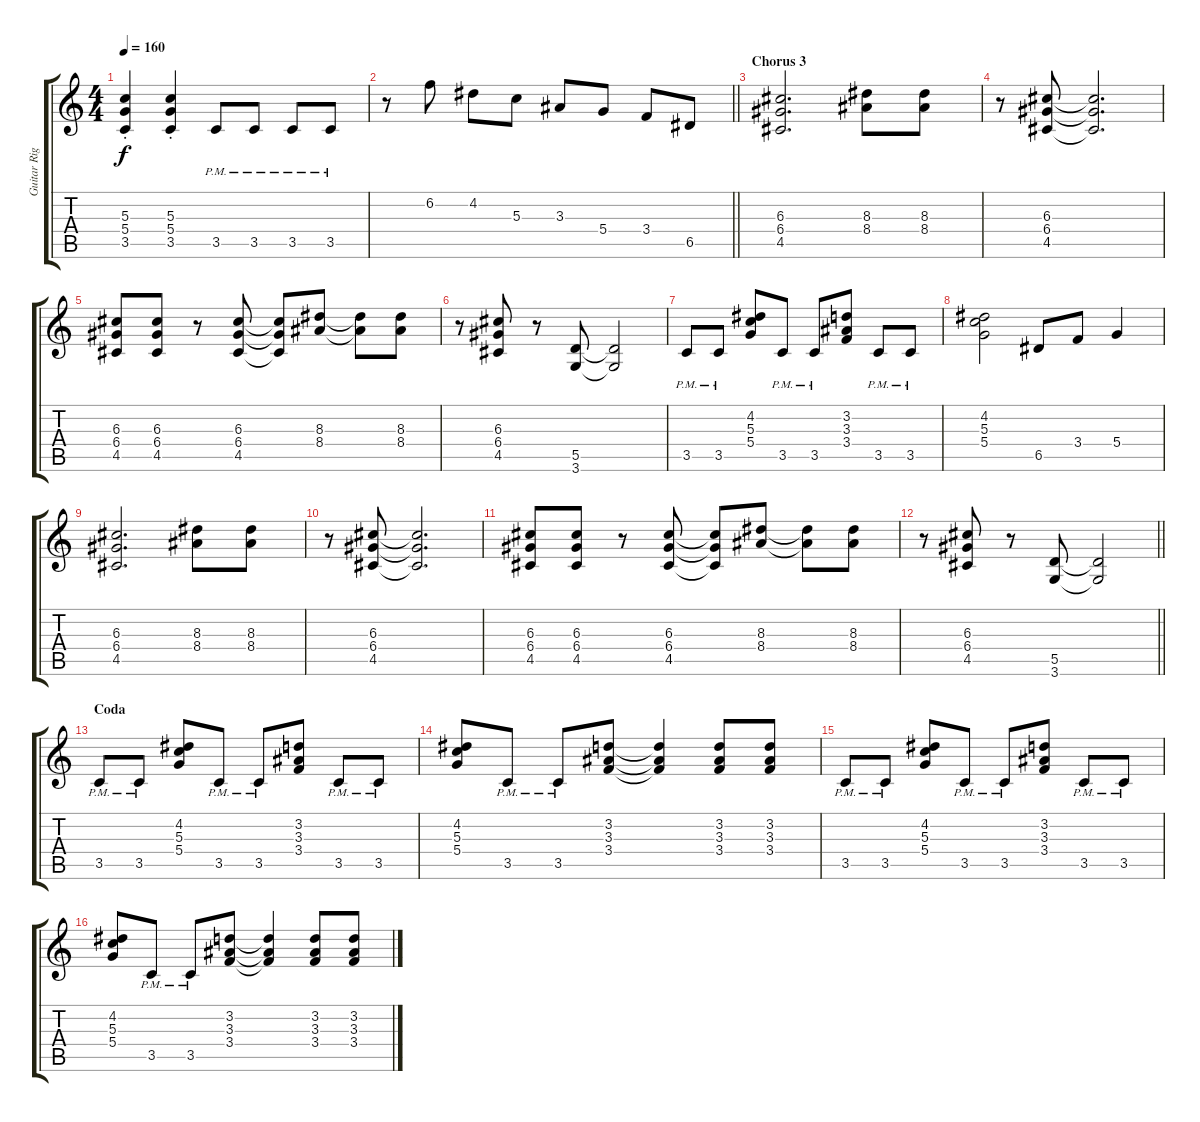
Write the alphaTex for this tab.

\track ("Guitar Right" "Guitar Rig") {instrument overdrivenguitar}
\staff {score tabs}
\tuning (E4 B3 G3 D3 A2 E2) {hide}
\ts (4 4)
\tempo 160
\clef g2
\ks c
(5.3{st} 5.4{st} 3.5{st}).4{dy f} (5.3{st} 5.4{st} 3.5{st}).4 3.5{pm}.8 3.5{pm}.8 3.5{pm}.8 3.5{pm}.8 |
\barLineRight lightlight
r.8 6.2.8 4.2.8 5.3.8 3.3.8 5.4.8 3.4.8 6.5.8 |
\section ("" "Chorus 3")
(6.3 6.4 4.5).2{d} (8.3 8.4).8 (8.3 8.4).8 |
r.8 (6.3 6.4 4.5).8 (6.3{t} 6.4{t} 4.5{t}).2{d} |
(6.3 6.4 4.5).8 (6.3 6.4 4.5).8 r.8 (6.3 6.4 4.5).8 (6.3{t} 6.4{t} 4.5{t}).8 (8.3 8.4).8 (8.3{t} 8.4{t}).8 (8.3 8.4).8 |
r.8 (6.3 6.4 4.5).8 r.8 (5.5 3.6).8 (5.5{t} 3.6{t}).2 |
3.5{pm}.8 3.5{pm}.8 (4.2 5.3 5.4).8 3.5{pm}.8 3.5{pm}.8 (3.2 3.3 3.4).8 3.5{pm}.8 3.5{pm}.8 |
(4.2 5.3 5.4).2 6.5.8 3.4.8 5.4.4 |
(6.3 6.4 4.5).2{d} (8.3 8.4).8 (8.3 8.4).8 |
r.8 (6.3 6.4 4.5).8 (6.3{t} 6.4{t} 4.5{t}).2{d} |
(6.3 6.4 4.5).8 (6.3 6.4 4.5).8 r.8 (6.3 6.4 4.5).8 (6.3{t} 6.4{t} 4.5{t}).8 (8.3 8.4).8 (8.3{t} 8.4{t}).8 (8.3 8.4).8 |
\barLineRight lightlight
r.8 (6.3 6.4 4.5).8 r.8 (5.5 3.6).8 (5.5{t} 3.6{t}).2 |
\section ("" "Coda")
3.5{pm}.8 3.5{pm}.8 (4.2 5.3 5.4).8 3.5{pm}.8 3.5{pm}.8 (3.2 3.3 3.4).8 3.5{pm}.8 3.5{pm}.8 |
(4.2 5.3 5.4).8 3.5{pm}.8 3.5{pm}.8 (3.2 3.3 3.4).8 (3.2{t} 3.3{t} 3.4{t}).4 (3.2 3.3 3.4).8 (3.2 3.3 3.4).8 |
3.5{pm}.8 3.5{pm}.8 (4.2 5.3 5.4).8 3.5{pm}.8 3.5{pm}.8 (3.2 3.3 3.4).8 3.5{pm}.8 3.5{pm}.8 |
(4.2 5.3 5.4).8 3.5{pm}.8 3.5{pm}.8 (3.2 3.3 3.4).8 (3.2{t} 3.3{t} 3.4{t}).4 (3.2 3.3 3.4).8 (3.2 3.3 3.4).8
